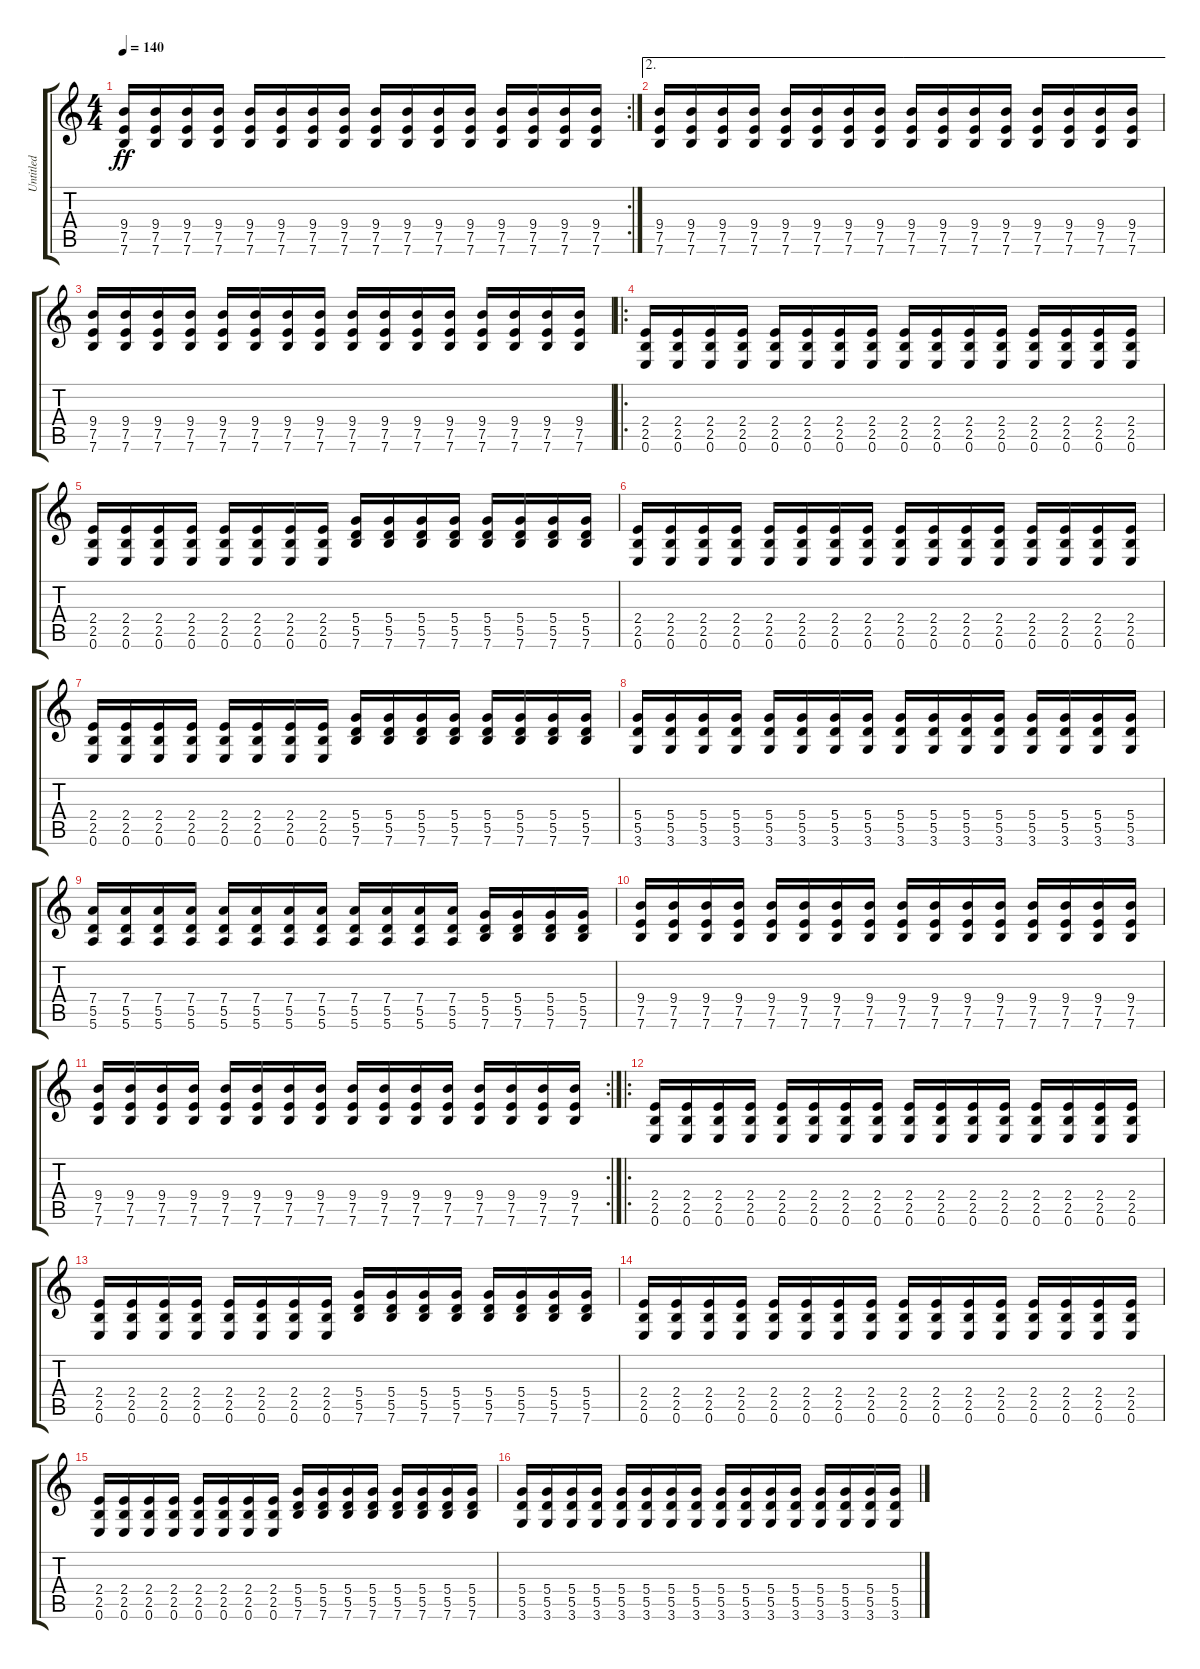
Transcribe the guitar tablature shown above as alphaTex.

\track ("Untitled" "Untitled") {instrument distortionguitar}
\staff {score tabs}
\tuning (E4 B3 G3 D3 A2 E2) {hide}
\rc 2
\ts (4 4)
\tempo 140
\clef g2
\ks c
(9.4 7.5 7.6).16{dy ff} (9.4 7.5 7.6).16 (9.4 7.5 7.6).16 (9.4 7.5 7.6).16 (9.4 7.5 7.6).16 (9.4 7.5 7.6).16 (9.4 7.5 7.6).16 (9.4 7.5 7.6).16 (9.4 7.5 7.6).16 (9.4 7.5 7.6).16 (9.4 7.5 7.6).16 (9.4 7.5 7.6).16 (9.4 7.5 7.6).16 (9.4 7.5 7.6).16 (9.4 7.5 7.6).16 (9.4 7.5 7.6).16 |
\ae 2
(9.4 7.5 7.6).16 (9.4 7.5 7.6).16 (9.4 7.5 7.6).16 (9.4 7.5 7.6).16 (9.4 7.5 7.6).16 (9.4 7.5 7.6).16 (9.4 7.5 7.6).16 (9.4 7.5 7.6).16 (9.4 7.5 7.6).16 (9.4 7.5 7.6).16 (9.4 7.5 7.6).16 (9.4 7.5 7.6).16 (9.4 7.5 7.6).16 (9.4 7.5 7.6).16 (9.4 7.5 7.6).16 (9.4 7.5 7.6).16 |
(9.4 7.5 7.6).16 (9.4 7.5 7.6).16 (9.4 7.5 7.6).16 (9.4 7.5 7.6).16 (9.4 7.5 7.6).16 (9.4 7.5 7.6).16 (9.4 7.5 7.6).16 (9.4 7.5 7.6).16 (9.4 7.5 7.6).16 (9.4 7.5 7.6).16 (9.4 7.5 7.6).16 (9.4 7.5 7.6).16 (9.4 7.5 7.6).16 (9.4 7.5 7.6).16 (9.4 7.5 7.6).16 (9.4 7.5 7.6).16 |
\ro
(2.4 2.5 0.6).16 (2.4 2.5 0.6).16 (2.4 2.5 0.6).16 (2.4 2.5 0.6).16 (2.4 2.5 0.6).16 (2.4 2.5 0.6).16 (2.4 2.5 0.6).16 (2.4 2.5 0.6).16 (2.4 2.5 0.6).16 (2.4 2.5 0.6).16 (2.4 2.5 0.6).16 (2.4 2.5 0.6).16 (2.4 2.5 0.6).16 (2.4 2.5 0.6).16 (2.4 2.5 0.6).16 (2.4 2.5 0.6).16 |
(2.4 2.5 0.6).16 (2.4 2.5 0.6).16 (2.4 2.5 0.6).16 (2.4 2.5 0.6).16 (2.4 2.5 0.6).16 (2.4 2.5 0.6).16 (2.4 2.5 0.6).16 (2.4 2.5 0.6).16 (5.4 5.5 7.6).16 (5.4 5.5 7.6).16 (5.4 5.5 7.6).16 (5.4 5.5 7.6).16 (5.4 5.5 7.6).16 (5.4 5.5 7.6).16 (5.4 5.5 7.6).16 (5.4 5.5 7.6).16 |
(2.4 2.5 0.6).16 (2.4 2.5 0.6).16 (2.4 2.5 0.6).16 (2.4 2.5 0.6).16 (2.4 2.5 0.6).16 (2.4 2.5 0.6).16 (2.4 2.5 0.6).16 (2.4 2.5 0.6).16 (2.4 2.5 0.6).16 (2.4 2.5 0.6).16 (2.4 2.5 0.6).16 (2.4 2.5 0.6).16 (2.4 2.5 0.6).16 (2.4 2.5 0.6).16 (2.4 2.5 0.6).16 (2.4 2.5 0.6).16 |
(2.4 2.5 0.6).16 (2.4 2.5 0.6).16 (2.4 2.5 0.6).16 (2.4 2.5 0.6).16 (2.4 2.5 0.6).16 (2.4 2.5 0.6).16 (2.4 2.5 0.6).16 (2.4 2.5 0.6).16 (5.4 5.5 7.6).16 (5.4 5.5 7.6).16 (5.4 5.5 7.6).16 (5.4 5.5 7.6).16 (5.4 5.5 7.6).16 (5.4 5.5 7.6).16 (5.4 5.5 7.6).16 (5.4 5.5 7.6).16 |
(5.4 5.5 3.6).16 (5.4 5.5 3.6).16 (5.4 5.5 3.6).16 (5.4 5.5 3.6).16 (5.4 5.5 3.6).16 (5.4 5.5 3.6).16 (5.4 5.5 3.6).16 (5.4 5.5 3.6).16 (5.4 5.5 3.6).16 (5.4 5.5 3.6).16 (5.4 5.5 3.6).16 (5.4 5.5 3.6).16 (5.4 5.5 3.6).16 (5.4 5.5 3.6).16 (5.4 5.5 3.6).16 (5.4 5.5 3.6).16 |
(7.4 5.5 5.6).16 (7.4 5.5 5.6).16 (7.4 5.5 5.6).16 (7.4 5.5 5.6).16 (7.4 5.5 5.6).16 (7.4 5.5 5.6).16 (7.4 5.5 5.6).16 (7.4 5.5 5.6).16 (7.4 5.5 5.6).16 (7.4 5.5 5.6).16 (7.4 5.5 5.6).16 (7.4 5.5 5.6).16 (5.4 5.5 7.6).16 (5.4 5.5 7.6).16 (5.4 5.5 7.6).16 (5.4 5.5 7.6).16 |
(9.4 7.5 7.6).16 (9.4 7.5 7.6).16 (9.4 7.5 7.6).16 (9.4 7.5 7.6).16 (9.4 7.5 7.6).16 (9.4 7.5 7.6).16 (9.4 7.5 7.6).16 (9.4 7.5 7.6).16 (9.4 7.5 7.6).16 (9.4 7.5 7.6).16 (9.4 7.5 7.6).16 (9.4 7.5 7.6).16 (9.4 7.5 7.6).16 (9.4 7.5 7.6).16 (9.4 7.5 7.6).16 (9.4 7.5 7.6).16 |
\rc 2
(9.4 7.5 7.6).16 (9.4 7.5 7.6).16 (9.4 7.5 7.6).16 (9.4 7.5 7.6).16 (9.4 7.5 7.6).16 (9.4 7.5 7.6).16 (9.4 7.5 7.6).16 (9.4 7.5 7.6).16 (9.4 7.5 7.6).16 (9.4 7.5 7.6).16 (9.4 7.5 7.6).16 (9.4 7.5 7.6).16 (9.4 7.5 7.6).16 (9.4 7.5 7.6).16 (9.4 7.5 7.6).16 (9.4 7.5 7.6).16 |
\ro
(2.4 2.5 0.6).16 (2.4 2.5 0.6).16 (2.4 2.5 0.6).16 (2.4 2.5 0.6).16 (2.4 2.5 0.6).16 (2.4 2.5 0.6).16 (2.4 2.5 0.6).16 (2.4 2.5 0.6).16 (2.4 2.5 0.6).16 (2.4 2.5 0.6).16 (2.4 2.5 0.6).16 (2.4 2.5 0.6).16 (2.4 2.5 0.6).16 (2.4 2.5 0.6).16 (2.4 2.5 0.6).16 (2.4 2.5 0.6).16 |
(2.4 2.5 0.6).16 (2.4 2.5 0.6).16 (2.4 2.5 0.6).16 (2.4 2.5 0.6).16 (2.4 2.5 0.6).16 (2.4 2.5 0.6).16 (2.4 2.5 0.6).16 (2.4 2.5 0.6).16 (5.4 5.5 7.6).16 (5.4 5.5 7.6).16 (5.4 5.5 7.6).16 (5.4 5.5 7.6).16 (5.4 5.5 7.6).16 (5.4 5.5 7.6).16 (5.4 5.5 7.6).16 (5.4 5.5 7.6).16 |
(2.4 2.5 0.6).16 (2.4 2.5 0.6).16 (2.4 2.5 0.6).16 (2.4 2.5 0.6).16 (2.4 2.5 0.6).16 (2.4 2.5 0.6).16 (2.4 2.5 0.6).16 (2.4 2.5 0.6).16 (2.4 2.5 0.6).16 (2.4 2.5 0.6).16 (2.4 2.5 0.6).16 (2.4 2.5 0.6).16 (2.4 2.5 0.6).16 (2.4 2.5 0.6).16 (2.4 2.5 0.6).16 (2.4 2.5 0.6).16 |
(2.4 2.5 0.6).16 (2.4 2.5 0.6).16 (2.4 2.5 0.6).16 (2.4 2.5 0.6).16 (2.4 2.5 0.6).16 (2.4 2.5 0.6).16 (2.4 2.5 0.6).16 (2.4 2.5 0.6).16 (5.4 5.5 7.6).16 (5.4 5.5 7.6).16 (5.4 5.5 7.6).16 (5.4 5.5 7.6).16 (5.4 5.5 7.6).16 (5.4 5.5 7.6).16 (5.4 5.5 7.6).16 (5.4 5.5 7.6).16 |
(5.4 5.5 3.6).16 (5.4 5.5 3.6).16 (5.4 5.5 3.6).16 (5.4 5.5 3.6).16 (5.4 5.5 3.6).16 (5.4 5.5 3.6).16 (5.4 5.5 3.6).16 (5.4 5.5 3.6).16 (5.4 5.5 3.6).16 (5.4 5.5 3.6).16 (5.4 5.5 3.6).16 (5.4 5.5 3.6).16 (5.4 5.5 3.6).16 (5.4 5.5 3.6).16 (5.4 5.5 3.6).16 (5.4 5.5 3.6).16
